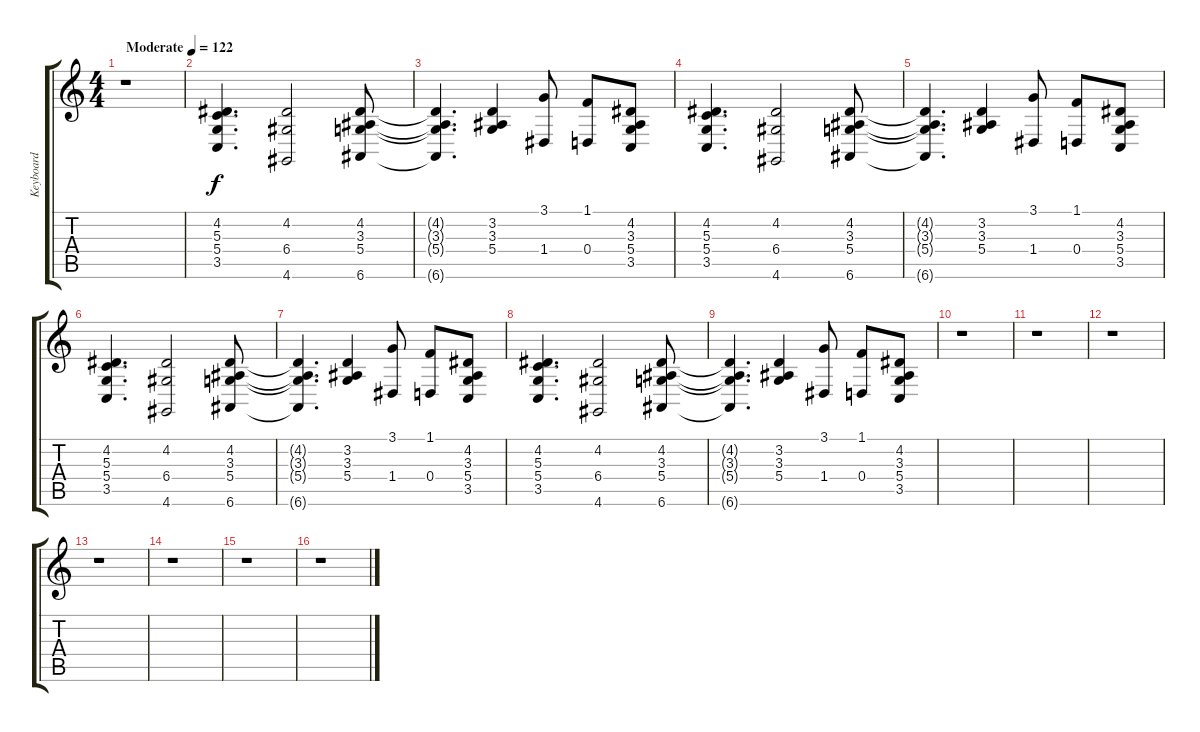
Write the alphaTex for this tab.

\track ("Keyboard" "Keyboard") {instrument pad3polysynth}
\staff {score tabs}
\tuning (E4 B3 G3 D3 A2 E2) {hide}
\ts (4 4)
\tempo (122 "Moderate")
\clef g2
\ks c
r.1{dy f instrument pad3polysynth} |
(4.2 5.3 5.4 3.5).4{d} (4.2 6.4 4.6).2 (4.2 3.3 5.4 6.6).8 |
(4.2{t} 3.3{t} 5.4{t} 6.6{t}).4{d} (3.2 3.3 5.4).4 (3.1 1.4).8 (1.1 0.4).8 (4.2 3.3 5.4 3.5).8 |
(4.2 5.3 5.4 3.5).4{d} (4.2 6.4 4.6).2 (4.2 3.3 5.4 6.6).8 |
(4.2{t} 3.3{t} 5.4{t} 6.6{t}).4{d} (3.2 3.3 5.4).4 (3.1 1.4).8 (1.1 0.4).8 (4.2 3.3 5.4 3.5).8 |
(4.2 5.3 5.4 3.5).4{d} (4.2 6.4 4.6).2 (4.2 3.3 5.4 6.6).8 |
(4.2{t} 3.3{t} 5.4{t} 6.6{t}).4{d} (3.2 3.3 5.4).4 (3.1 1.4).8 (1.1 0.4).8 (4.2 3.3 5.4 3.5).8 |
(4.2 5.3 5.4 3.5).4{d} (4.2 6.4 4.6).2 (4.2 3.3 5.4 6.6).8 |
(4.2{t} 3.3{t} 5.4{t} 6.6{t}).4{d} (3.2 3.3 5.4).4 (3.1 1.4).8 (1.1 0.4).8 (4.2 3.3 5.4 3.5).8 |
r.1 |
r.1 |
r.1 |
r.1 |
r.1 |
r.1 |
r.1
